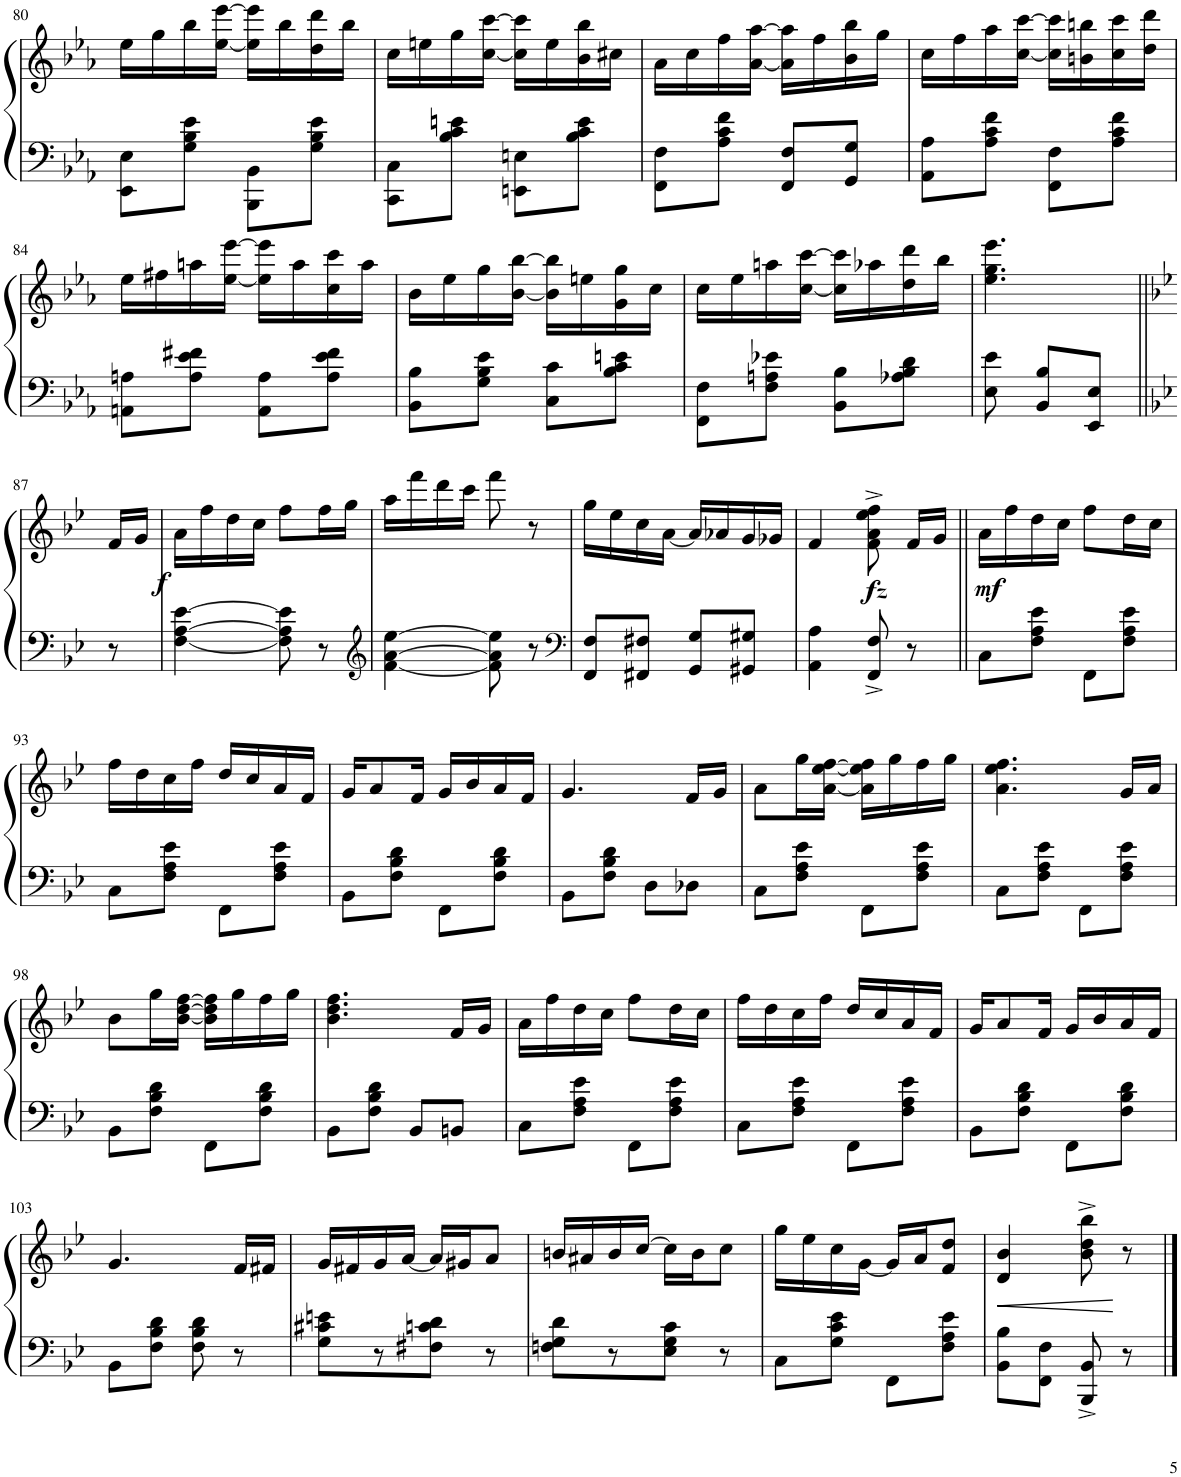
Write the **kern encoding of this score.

**kern	**kern	**dynam
*part1	*part1	*part1
*staff2	*staff1	*staff1/2
*I"Piano	*	*
*I'Pno.	*	*
!!LO:PB:g=z
*clefF4	*clefG2	*
*k[b-e-a-]	*k[b-e-a-]	*
*M2/4	*M2/4	*
=80	=80	=80
8EE-\ 8E-\L	16ee-\LL	.
.	16gg\	.
8G\ 8B-\ 8e-\J	16bb-\	.
.	[16ee-\ [16eee-\JJ	.
8BBB-\ 8BB-\L	16ee-\] 16eee-\]LL	.
.	16bb-\	.
8G\ 8B-\ 8e-\J	16dd\ 16ddd\	.
.	16bb-\JJ	.
=81	=81	=81
8CC\ 8C\L	16cc\LL	.
.	16een\	.
8B-\ 8c\ 8en\J	16gg\	.
.	[16cc\ [16ccc\JJ	.
8EEn\ 8En\L	16cc\] 16ccc\]LL	.
.	16ee\	.
8B-\ 8c\ 8e\J	16b-\ 16bb-\	.
.	16cc#X\JJ	.
=82	=82	=82
8FF\ 8F\L	16a-\LL	.
.	16cc\	.
8A-\ 8c\ 8f\J	16ff\	.
.	[16a-\ [16aa-\JJ	.
8FF/ 8F/L	16a-\] 16aa-\]LL	.
.	16ff\	.
8GG/ 8G/J	16b-\ 16bb-\	.
.	16gg\JJ	.
=83	=83	=83
8AA-\ 8A-\L	16cc\LL	.
.	16ff\	.
8A-\ 8c\ 8f\J	16aa-\	.
.	[16cc\ [16ccc\JJ	.
8FF\ 8F\L	16cc\] 16ccc\]LL	.
.	16bn\ 16bbn\	.
8A-\ 8c\ 8f\J	16cc\ 16ccc\	.
.	16dd\ 16ddd\JJ	.
!!LO:LB:g=z
=84	=84	=84
8AAn\ 8An\L	16ee-\LL	.
.	16ff#X\	.
8A\ 8e-\ 8f#X\J	16aan\	.
.	[16ee-\ [16eee-\JJ	.
8AA\ 8A\L	16ee-\] 16eee-\]LL	.
.	16aa\	.
8A\ 8e-\ 8f#\J	16cc\ 16ccc\	.
.	16aa\JJ	.
=85	=85	=85
8BB-\ 8B-\L	16b-\LL	.
.	16ee-\	.
8G\ 8B-\ 8e-\J	16gg\	.
.	[16b-\ [16bb-\JJ	.
8C\ 8c\L	16b-\] 16bb-\]LL	.
.	16een\	.
8B-\ 8c\ 8en\J	16g\ 16gg\	.
.	16cc\JJ	.
=86	=86	=86
8FF\ 8F\L	16cc\LL	.
.	16ee-\	.
8F\ 8An\ 8e-X\J	16aan\	.
.	[16cc\ [16ccc\JJ	.
8BB-\ 8B-\L	16cc\] 16ccc\]LL	.
.	16aa-X\	.
8A-X\ 8B-\ 8d\J	16dd\ 16ddd\	.
.	16bb-\JJ	.
=86X1	=86X1	=86X1
8E-\ 8e-\	4.ee-\ 4.gg\ 4.eee-\	.
8BB-/ 8B-/L	.	.
8EE-/ 8E-/J	.	.
!!LO:LB:g=z
=87||	=87||	=87||
*k[b-e-]	*k[b-e-]	*
8r	16f/LL	.
.	16g/JJ	.
=88	=88	=88
!	!	!LO:DY:b
[4F\ [4A\ [4e-\	16a\LL	f
.	16ff\	.
.	16dd\	.
.	16cc\JJ	.
8F\] 8A\] 8e-\]	8ff\L	.
8r	16ff\L	.
.	16gg\JJ	.
=89	=89	=89
*clefG2	*	*
[4f\ [4a\ [4ee-\	16aa\LL	.
.	16fff\	.
.	16ddd\	.
.	16ccc\JJ	.
8f\] 8a\] 8ee-\]	8fff\	.
8r	8r	.
=90	=90	=90
*clefF4	*	*
8FF/ 8F/L	16gg\LL	.
.	16ee-\	.
8FF#X/ 8F#X/J	16cc\	.
.	[<16a\JJ	.
8GG/ 8G/L	16a/LL]	.
.	16a-X/	.
8GG#X/ 8G#X/J	16g/	.
.	16g-X/JJ	.
=91	=91	=91
4AA\ 4A\	4f/	.
!	!	!LO:DY:b
8FF/^ 8F/^	8f\^ 8a\^ 8ee-\^ 8ff\^	fz
8r	16f/LL	.
.	16g/JJ	.
=92||	=92||	=92||
!	!	!LO:DY:b
8C\L	16a\LL	mf
.	16ff\	.
8F\ 8A\ 8e-\J	16dd\	.
.	16cc\JJ	.
8FF\L	8ff\L	.
8F\ 8A\ 8e-\J	16dd\L	.
.	16cc\JJ	.
!!LO:LB:g=z
=93	=93	=93
8C\L	16ff\LL	.
.	16dd\	.
8F\ 8A\ 8e-\J	16cc\	.
.	16ff\JJ	.
8FF\L	16dd/LL	.
.	16cc/	.
8F\ 8A\ 8e-\J	16a/	.
.	16f/JJ	.
=94	=94	=94
8BB-\L	16g/KL	.
.	8a/	.
8F\ 8B-\ 8d\J	.	.
.	16f/Jk	.
8FF\L	16g/LL	.
.	16b-/	.
8F\ 8B-\ 8d\J	16a/	.
.	16f/JJ	.
=95	=95	=95
8BB-\L	4.g/	.
8F\ 8B-\ 8d\J	.	.
8D\L	.	.
8D-X\J	16f/LL	.
.	16g/JJ	.
=96	=96	=96
8C\L	8a\L	.
8F\ 8A\ 8e-\J	16gg\L	.
.	[16a\ [16ee-\ [16ff\JJ	.
8FF\L	16a\] 16ee-\] 16ff\]LL	.
.	16gg\	.
8F\ 8A\ 8e-\J	16ff\	.
.	16gg\JJ	.
=97	=97	=97
8C\L	4.a\ 4.ee-\ 4.ff\	.
8F\ 8A\ 8e-\J	.	.
8FF\L	.	.
8F\ 8A\ 8e-\J	16g/LL	.
.	16a/JJ	.
!!LO:LB:g=z
=98	=98	=98
8BB-\L	8b-\L	.
8F\ 8B-\ 8d\J	16gg\L	.
.	[16b-\ [16dd\ [16ff\JJ	.
8FF\L	16b-\] 16dd\] 16ff\]LL	.
.	16gg\	.
8F\ 8B-\ 8d\J	16ff\	.
.	16gg\JJ	.
=99	=99	=99
8BB-\L	4.b-\ 4.dd\ 4.ff\	.
8F\ 8B-\ 8d\J	.	.
8BB-/L	.	.
8BBn/J	16f/LL	.
.	16g/JJ	.
=100	=100	=100
8C\L	16a\LL	.
.	16ff\	.
8F\ 8A\ 8e-\J	16dd\	.
.	16cc\JJ	.
8FF\L	8ff\L	.
8F\ 8A\ 8e-\J	16dd\L	.
.	16cc\JJ	.
=101	=101	=101
8C\L	16ff\LL	.
.	16dd\	.
8F\ 8A\ 8e-\J	16cc\	.
.	16ff\JJ	.
8FF\L	16dd/LL	.
.	16cc/	.
8F\ 8A\ 8e-\J	16a/	.
.	16f/JJ	.
=102	=102	=102
8BB-\L	16g/KL	.
.	8a/	.
8F\ 8B-\ 8d\J	.	.
.	16f/Jk	.
8FF\L	16g/LL	.
.	16b-/	.
8F\ 8B-\ 8d\J	16a/	.
.	16f/JJ	.
!!LO:LB:g=z
=103	=103	=103
8BB-\L	4.g/	.
8F\ 8B-\ 8d\J	.	.
8F\ 8B-\ 8d\	.	.
8r	16f/LL	.
.	16f#X/JJ	.
=104	=104	=104
8G\ 8c#X\ 8en\L	16g/LL	.
.	16f#X/	.
8r	16g/	.
.	[16a/JJ	.
8F#X\ 8cn\ 8d\J	16a/LL]	.
.	16g#X/J	.
8r	8a/J	.
=105	=105	=105
8Fn\ 8G\ 8d\L	16bn/LL	.
.	16a#X/	.
8r	16b/	.
.	[16cc/JJ	.
8E-\ 8G\ 8c\J	16cc\LL]	.
.	16b\J	.
8r	8cc\J	.
=106	=106	=106
8C\L	16gg\LL	.
.	16ee-\	.
8G\ 8c\ 8e-\J	16cc\	.
.	[<16g\JJ	.
8FF\L	16g/LL]	.
.	16a/J	.
8F\ 8A\ 8e-\J	8f/ 8dd/J	.
=107	=107	=107
!	!	!LO:HP:b
8BB-\ 8B-\L	4d/ 4b-/	<
8FF\ 8F\J	.	.
8BBB-/^ 8BB-/^	8b-\^ 8dd\^ 8bb-\^	.
8r	8r	[
==	==	==
*-	*-	*-
